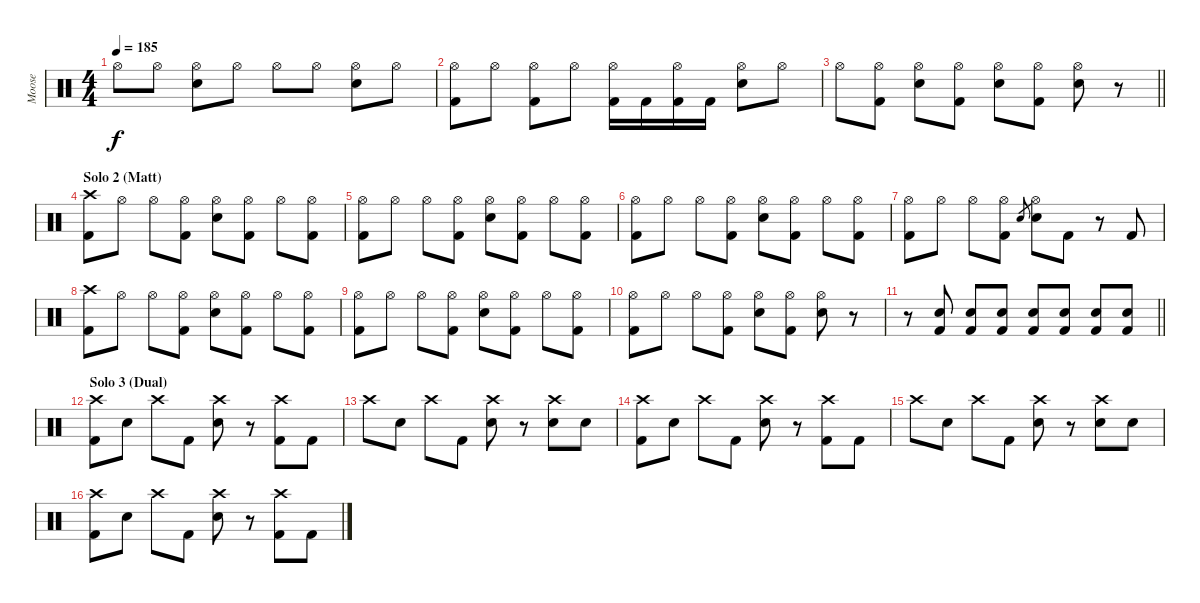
\track ("Moose" "Moose") {instrument percussion}
\staff {score}
\articulation defaults
\ts (4 4)
\tempo 185
\clef neutral
\ks c "Hi-Hat (open)".8{dy f} "Hi-Hat (open)".8
("Hi-Hat (open)" "Electric Snare (hit)").8 "Hi-Hat (open)".8 "Hi-Hat (open)".8 "Hi-Hat (open)".8 ("Hi-Hat (open)" "Electric Snare (hit)").8 "Hi-Hat (open)".8 |
("Hi-Hat (open)" "Kick (hit) 2").8 "Hi-Hat (open)".8 ("Hi-Hat (open)" "Kick (hit) 2").8 "Hi-Hat (open)".8 ("Hi-Hat (open)" "Kick (hit) 2").16 "Kick (hit) 2".16 ("Hi-Hat (open)" "Kick (hit) 2").16 "Kick (hit) 2".16 ("Hi-Hat (open)" "Electric Snare (hit)").8 "Hi-Hat (open)".8 |
\barLineRight lightlight "Hi-Hat (open)".8
("Hi-Hat (open)" "Kick (hit) 2").8 ("Hi-Hat (open)" "Electric Snare (hit)").8 ("Hi-Hat (open)" "Kick (hit) 2").8 ("Hi-Hat (open)" "Electric Snare (hit)").8 ("Hi-Hat (open)" "Kick (hit) 2").8 ("Hi-Hat (open)" "Electric Snare (hit)").8 r.8 |
\section ("" "Solo 2 (Matt)")
("Crash high (hit)" "Kick (hit) 2").8 "Hi-Hat (open)".8 "Hi-Hat (open)".8 ("Hi-Hat (open)" "Kick (hit) 2").8 ("Hi-Hat (open)" "Electric Snare (hit)").8 ("Hi-Hat (open)" "Kick (hit) 2").8 "Hi-Hat (open)".8 ("Hi-Hat (open)" "Kick (hit) 2").8 |
("Hi-Hat (open)" "Kick (hit) 2").8 "Hi-Hat (open)".8 "Hi-Hat (open)".8 ("Hi-Hat (open)" "Kick (hit) 2").8 ("Hi-Hat (open)" "Electric Snare (hit)").8 ("Hi-Hat (open)" "Kick (hit) 2").8 "Hi-Hat (open)".8 ("Hi-Hat (open)" "Kick (hit) 2").8 |
("Hi-Hat (open)" "Kick (hit) 2").8 "Hi-Hat (open)".8 "Hi-Hat (open)".8 ("Hi-Hat (open)" "Kick (hit) 2").8 ("Hi-Hat (open)" "Electric Snare (hit)").8 ("Hi-Hat (open)" "Kick (hit) 2").8 "Hi-Hat (open)".8 ("Hi-Hat (open)" "Kick (hit) 2").8 |
("Hi-Hat (open)" "Kick (hit) 2").8 "Hi-Hat (open)".8 "Hi-Hat (open)".8 ("Hi-Hat (open)" "Kick (hit) 2").8 "Electric Snare (hit)".8{gr} ("Hi-Hat (open)" "Electric Snare (hit)").8 "Kick (hit) 2".8 r.8 "Kick (hit) 2".8 |
("Crash high (hit)" "Kick (hit) 2").8 "Hi-Hat (open)".8 "Hi-Hat (open)".8 ("Hi-Hat (open)" "Kick (hit) 2").8 ("Hi-Hat (open)" "Electric Snare (hit)").8 ("Hi-Hat (open)" "Kick (hit) 2").8 "Hi-Hat (open)".8 ("Hi-Hat (open)" "Kick (hit) 2").8 |
("Hi-Hat (open)" "Kick (hit) 2").8 "Hi-Hat (open)".8 "Hi-Hat (open)".8 ("Hi-Hat (open)" "Kick (hit) 2").8 ("Hi-Hat (open)" "Electric Snare (hit)").8 ("Hi-Hat (open)" "Kick (hit) 2").8 "Hi-Hat (open)".8 ("Hi-Hat (open)" "Kick (hit) 2").8 |
("Hi-Hat (open)" "Kick (hit) 2").8 "Hi-Hat (open)".8 "Hi-Hat (open)".8 ("Hi-Hat (open)" "Kick (hit) 2").8 ("Hi-Hat (open)" "Electric Snare (hit)").8 ("Hi-Hat (open)" "Kick (hit) 2").8 ("Hi-Hat (open)" "Electric Snare (hit)").8 r.8 |
\barLineRight lightlight
r.8 ("Electric Snare (hit)" "Kick (hit) 2").8 ("Electric Snare (hit)" "Kick (hit) 2").8 ("Electric Snare (hit)" "Kick (hit) 2").8 ("Electric Snare (hit)" "Kick (hit) 2").8 ("Electric Snare (hit)" "Kick (hit) 2").8 ("Electric Snare (hit)" "Kick (hit) 2").8 ("Electric Snare (hit)" "Kick (hit) 2").8 |
\section ("" "Solo 3 (Dual)")
("Crash high (hit)" "Kick (hit) 2").8 "Electric Snare (hit)".8 "Crash high (hit)".8 "Kick (hit) 2".8 ("Crash high (hit)" "Electric Snare (hit)").8 r.8 ("Crash high (hit)" "Kick (hit) 2").8 "Kick (hit) 2".8 |
"Crash high (hit)".8 "Electric Snare (hit)".8 "Crash high (hit)".8 "Kick (hit) 2".8 ("Crash high (hit)" "Electric Snare (hit)").8 r.8 ("Crash high (hit)" "Electric Snare (hit)").8 "Electric Snare (hit)".8 |
("Crash high (hit)" "Kick (hit) 2").8 "Electric Snare (hit)".8 "Crash high (hit)".8 "Kick (hit) 2".8 ("Crash high (hit)" "Electric Snare (hit)").8 r.8 ("Crash high (hit)" "Kick (hit) 2").8 "Kick (hit) 2".8 |
"Crash high (hit)".8 "Electric Snare (hit)".8 "Crash high (hit)".8 "Kick (hit) 2".8 ("Crash high (hit)" "Electric Snare (hit)").8 r.8 ("Crash high (hit)" "Electric Snare (hit)").8 "Electric Snare (hit)".8 |
("Crash high (hit)" "Kick (hit) 2").8 "Electric Snare (hit)".8 "Crash high (hit)".8 "Kick (hit) 2".8 ("Crash high (hit)" "Electric Snare (hit)").8 r.8 ("Crash high (hit)" "Kick (hit) 2").8 "Kick (hit) 2".8
